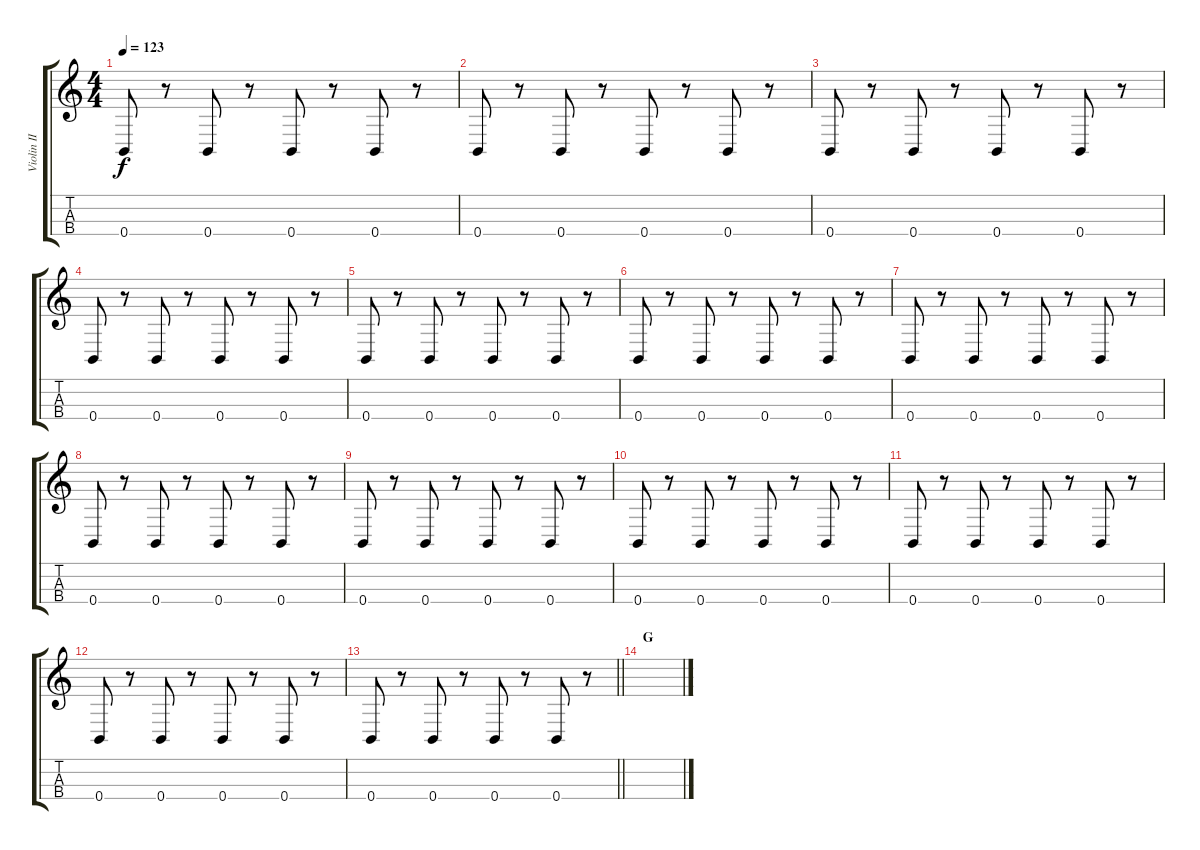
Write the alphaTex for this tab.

\track ("Violin II" "Violin II") {instrument violin}
\staff {score tabs}
\tuning (E4 B3 Gb3 B2) {hide}
\ts (4 4)
\tempo 123
\clef g2
\ks c
0.4.8{dy f} r.8 0.4.8 r.8 0.4.8 r.8 0.4.8 r.8 |
0.4.8 r.8 0.4.8 r.8 0.4.8 r.8 0.4.8 r.8 |
0.4.8 r.8 0.4.8 r.8 0.4.8 r.8 0.4.8 r.8 |
0.4.8 r.8 0.4.8 r.8 0.4.8 r.8 0.4.8 r.8 |
0.4.8 r.8 0.4.8 r.8 0.4.8 r.8 0.4.8 r.8 |
0.4.8 r.8 0.4.8 r.8 0.4.8 r.8 0.4.8 r.8 |
0.4.8 r.8 0.4.8 r.8 0.4.8 r.8 0.4.8 r.8 |
0.4.8 r.8 0.4.8 r.8 0.4.8 r.8 0.4.8 r.8 |
0.4.8 r.8 0.4.8 r.8 0.4.8 r.8 0.4.8 r.8 |
0.4.8 r.8 0.4.8 r.8 0.4.8 r.8 0.4.8 r.8 |
0.4.8 r.8 0.4.8 r.8 0.4.8 r.8 0.4.8 r.8 |
0.4.8 r.8 0.4.8 r.8 0.4.8 r.8 0.4.8 r.8 |
\barLineRight lightlight
0.4.8 r.8 0.4.8 r.8 0.4.8 r.8 0.4.8 r.8 |
\section ("" "G")
